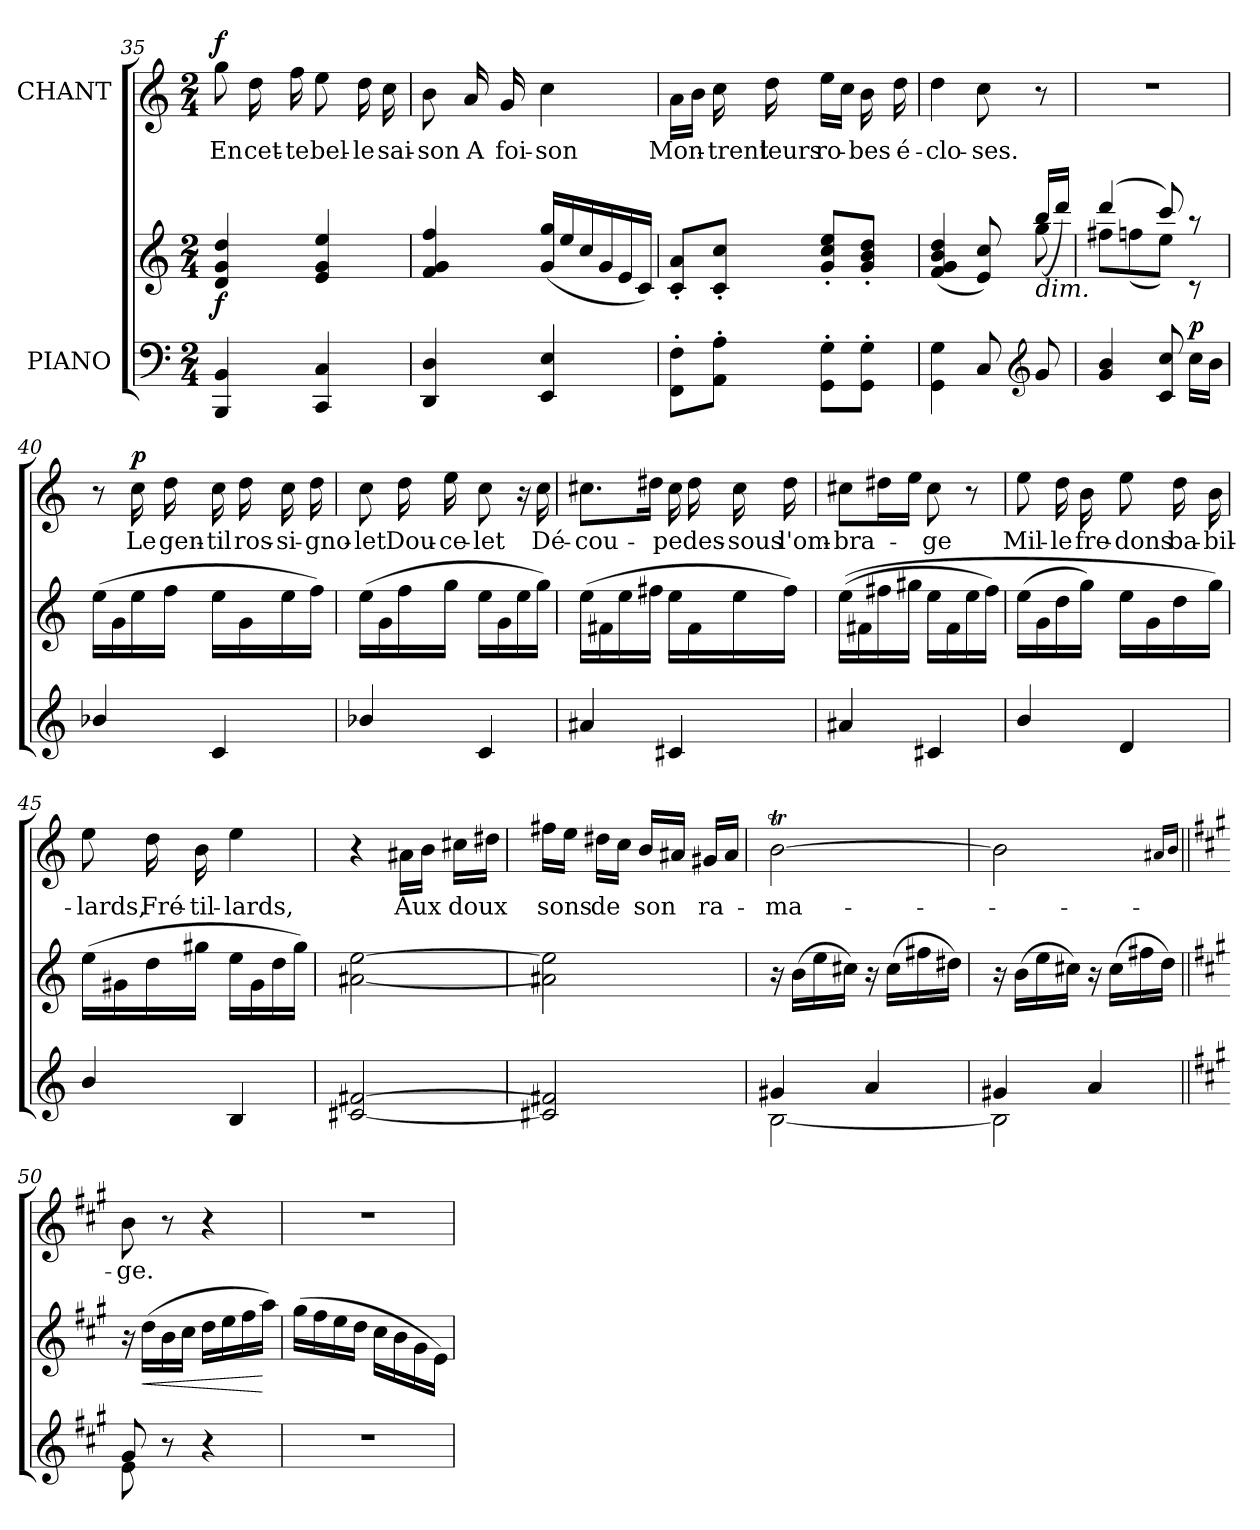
**kern	**kern	**dynam	**kern	**text	**dynam
*part2	*part2	*part2	*part1	*part1	*part1
*staff3	*staff2	*staff2/3	*staff1	*staff1	*staff1
*I"PIANO	*	*	*I"CHANT	*	*
*clefF4	*clefG2	*	*clefG2	*	*
*k[]	*k[]	*	*k[]	*	*
*C:	*C:	*	*C:	*	*
*M2/4	*M2/4	*	*M2/4	*	*
=35	=35	=35	=35	=35	=35
!	!	!LO:DY:b	!	!LO:LY:b	!LO:DY:a
4BBB/ 4BB/	4d/ 4g/ 4dd/	f	8gg\	En	f
!	!	!	!	!LO:LY:b	!
.	.	.	16dd\	cet-	.
!	!	!	!	!LO:LY:b	!
.	.	.	16ff\	-te	.
!	!	!	!	!LO:LY:b	!
4CC/ 4C/	4e/ 4g/ 4ee/	.	8ee\	bel-	.
!	!	!	!	!LO:LY:b	!
.	.	.	16dd\	-le	.
!	!	!	!	!LO:LY:b	!
.	.	.	16cc\	sai-	.
!!LO:LB:g=z
=36	=36	=36	=36	=36	=36
!	!	!	!	!LO:LY:b	!
4DD/ 4D/	4f/ 4g/ 4ff/	.	8b\	-son	.
!	!	!	!	!LO:LY:b	!
.	.	.	16a/	A	.
!	!	!	!	!LO:LY:b	!
.	.	.	16g/	foi-	.
*	*Xtuplet	*	*	*	*
!	!	!	!	!LO:LY:b	!
4EE/ 4E/	(<24g/ 24gg/LL	.	4cc\	-son	.
.	24ee/	.	.	.	.
.	24cc/	.	.	.	.
.	24g/	.	.	.	.
.	24e/	.	.	.	.
.	24c/JJ)	.	.	.	.
=37	=37	=37	=37	=37	=37
!	!	!	!	!LO:LY:b	!
8FF\'> 8F\'>L	8c/'< 8a/'<L	.	16a\LL	Mon-	.
.	.	.	16b\JJ	.	.
!	!	!	!	!LO:LY:b	!
8AA\'> 8A\'>J	8c/'< 8cc/'<J	.	16cc\	-trent	.
!	!	!	!	!LO:LY:b	!
.	.	.	16dd\	leurs	.
!	!	!	!	!LO:LY:b	!
8GG\'> 8G\'>L	8g/'> 8cc/'> 8ee/'>L	.	16ee\LL	ro-	.
.	.	.	16cc\JJ	.	.
!	!	!	!	!LO:LY:b	!
8GG\'> 8G\'>J	8g/'< 8b/'< 8dd/'<J	.	16b\	-bes	.
!	!	!	!	!LO:LY:b	!
.	.	.	16dd\	é-	.
=38	=38	=38	=38	=38	=38
*	*^	*	*	*	*
!	!	!	!	!	!LO:LY:b	!
4GG\ 4G\	(4f/ 4g/ 4b/ 4dd/	4ryy	.	4dd\	-clo-	.
!	!	!	!	!	!LO:LY:b	!
8C/	8e/ 8cc/)	8ryy	.	8cc\	-ses.	.
*clefG2	*	*	*	*	*	*
!	!LO:TX:b:i:t=dim.	!	!	!	!	!
8g/	8gg\	(>16bb/LL	.	8r	.	.
.	.	16ddd/JJ)	.	.	.	.
=39	=39	=39	=39	=39	=39	=39
!	!	!	!	!LO:N:vis=1	!	!
4g/ 4b/	(4ddd/	(<8ff#X\L	.	2r	.	.
.	.	(8ffn\	.	.	.	.
8c/ 8cc/	8ccc/)	8ee\J)	.	.	.	.
!	!	!	!LO:DY:a=2	!	!	!
16cc\LL	8raa	8rc	p	.	.	.
16b\JJ	.	.	.	.	.	.
*	*v	*v	*	*	*	*
!!LO:LB:g=z
=40	=40	=40	=40	=40	=40
4b-X/	(>16ee\LL	.	8r	.	.
.	16g\	.	.	.	.
!	!	!	!	!LO:LY:b	!LO:DY:a
.	16ee\	.	16cc\	Le	p
!	!	!	!	!LO:LY:b	!
.	16ff\JJ	.	16dd\	gen-	.
!	!	!	!	!LO:LY:b	!
4c/	16ee\LL	.	16cc\	-til	.
!	!	!	!	!LO:LY:b	!
.	16g\	.	16dd\	ros-	.
!	!	!	!	!LO:LY:b	!
.	16ee\	.	16cc\	-si-	.
!	!	!	!	!LO:LY:b	!
.	16ff\JJ)	.	16dd\	-gno-	.
=41	=41	=41	=41	=41	=41
!	!	!	!	!LO:LY:b	!
4b-X/	(>16ee\LL	.	8cc\	-let	.
.	16g\	.	.	.	.
!	!	!	!	!LO:LY:b	!
.	16ff\	.	16dd\	Dou-	.
!	!	!	!	!LO:LY:b	!
.	16gg\JJ	.	16ee\	-ce-	.
!	!	!	!	!LO:LY:b	!
4c/	16ee\LL	.	8cc\	-let	.
.	16g\	.	.	.	.
.	16ee\	.	16r	.	.
!	!	!	!	!LO:LY:b	!
.	16gg\JJ)	.	16cc\	Dé-	.
=42	=42	=42	=42	=42	=42
!	!	!	!	!LO:LY:b	!
4a#X/	(>16ee\LL	.	8.cc#X\L	-cou-	.
.	16f#X\	.	.	.	.
.	16ee\	.	.	.	.
.	16ff#X\JJ	.	16dd#X\Jk	.	.
!	!	!	!	!LO:LY:b	!
4c#X/	16ee\LL	.	16cc#\	-pe	.
!	!	!	!	!LO:LY:b	!
.	16f#\	.	16dd#\	des-	.
!	!	!	!	!LO:LY:b	!
.	16ee\	.	16cc#\	-sous	.
!	!	!	!	!LO:LY:b	!
.	16ff#\JJ)	.	16dd#\	l'om-	.
=43	=43	=43	=43	=43	=43
!	!	!	!	!LO:LY:b	!
4a#X/	(<(>16ee\LL	.	8cc#X\L	-bra-	.
.	16f#X\	.	.	.	.
.	16ff#X\	.	16dd#X\L	.	.
.	16gg#X\JJ	.	16ee\JJ	.	.
!	!	!	!	!LO:LY:b	!
4c#X/	16ee\LL	.	8cc#\	-ge	.
.	16f#\	.	.	.	.
.	16ee\	.	8r	.	.
.	16ff#\JJ)	.	.	.	.
!!LO:PB:g=z
=44	=44	=44	=44	=44	=44
!	!	!	!	!LO:LY:b	!
4b/	(>16ee\LL	.	8ee\	Mil-	.
.	16g\	.	.	.	.
!	!	!	!	!LO:LY:b	!
.	16dd\	.	16dd\	-le	.
!	!	!	!	!LO:LY:b	!
.	16gg\JJ)	.	16b\	fre-	.
!	!	!	!	!LO:LY:b	!
4d/	16ee\LL	.	8ee\	-dons	.
.	16g\	.	.	.	.
!	!	!	!	!LO:LY:b	!
.	16dd\	.	16dd\	ba-	.
!	!	!	!	!LO:LY:b	!
.	16gg\JJ)	.	16b\	-bil-	.
=45	=45	=45	=45	=45	=45
!	!	!	!	!LO:LY:b	!
4b/	(>16ee\LL	.	8ee\	-lards,	.
.	16g#X\	.	.	.	.
!	!	!	!	!LO:LY:b	!
.	16dd\	.	16dd\	Fré-	.
!	!	!	!	!LO:LY:b	!
.	16gg#X\JJ	.	16b\	-til-	.
!	!	!	!	!LO:LY:b	!
4B/	16ee\LL	.	4ee\	-lards,	.
.	16g#\	.	.	.	.
.	16dd\	.	.	.	.
.	16gg#\JJ)	.	.	.	.
=46	=46	=46	=46	=46	=46
[2c#X/ [2f#X/	[<2a#X\ [>2ee\	.	4r	.	.
!	!	!	!	!LO:LY:b	!
.	.	.	16a#X\LL	Aux	.
.	.	.	16b\JJ	.	.
!	!	!	!	!LO:LY:b	!
.	.	.	16cc#X\LL	doux	.
.	.	.	16dd#X\JJ	.	.
!!LO:LB:g=z
=47	=47	=47	=47	=47	=47
!	!	!	!	!LO:LY:b	!
2c#X/] 2f#X/]	2a#X\] 2ee\]	.	16ff#X\LL	sons	.
.	.	.	16ee\JJ	.	.
!	!	!	!	!LO:LY:b	!
.	.	.	16dd#X\LL	de	.
.	.	.	16cc\JJ	.	.
!	!	!	!	!LO:LY:b	!
.	.	.	16b/LL	son	.
.	.	.	16a#X/JJ	.	.
!	!	!	!	!LO:LY:b	!
.	.	.	16g#X/LL	ra-	.
.	.	.	16a#/JJ	.	.
=48	=48	=48	=48	=48	=48
*^	*	*	*	*	*
!	!	!	!	!	!LO:LY:b	!
4g#X/	[<2B\	16r	.	[2bt\	-ma-	.
.	.	(>16b\LL	.	.	.	.
.	.	16ee\	.	.	.	.
.	.	16cc#X\JJ)	.	.	.	.
4a/	.	16r	.	.	.	.
.	.	(>16cc#\LL	.	.	.	.
.	.	16ff#X\	.	.	.	.
.	.	16dd#X\JJ)	.	.	.	.
=49	=49	=49	=49	=49	=49	=49
4g#X/	2B\]	16r	.	2b\]	.	.
.	.	(>16b\LL	.	.	.	.
.	.	16ee\	.	.	.	.
.	.	16cc#X\JJ)	.	.	.	.
4a/	.	16r	.	.	.	.
.	.	(>16cc#\LL	.	.	.	.
.	.	16ff#X\	.	.	.	.
.	.	16dd\JJ)	.	.	.	.
.	.	.	.	16qa#X/LL	.	.
.	.	.	.	16qbTTT/JJ	.	.
!!LO:LB:g=z
=50||	=50||	=50||	=50||	=50||	=50||	=50||
*k[f#c#g#]	*	*k[f#c#g#]	*	*k[f#c#g#]	*	*
*A:	*	*A:	*	*A:	*	*
!	!	!	!	!	!LO:LY:b	!
8g#/	8e\	16r	.	8b\	-ge.	.
!	!	!	!LO:HP:b	!	!	!
.	.	(>16dd\LL	<	.	.	.
8r	8ryy	16b\	.	8r	.	.
.	.	16cc#\JJ	.	.	.	.
4r	4ryy	16dd\LL	.	4r	.	.
.	.	16ee\	.	.	.	.
.	.	16ff#\	.	.	.	.
.	.	16aa\JJ)	[	.	.	.
*v	*v	*	*	*	*	*
=51	=51	=51	=51	=51	=51
!LO:N:vis=1	!	!	!LO:N:vis=1	!	!
2r	(>16gg#\LL	.	2r	.	.
.	16ff#\	.	.	.	.
.	16ee\	.	.	.	.
.	16dd\JJ	.	.	.	.
.	16cc#\LL	.	.	.	.
.	16b\	.	.	.	.
.	16g#\	.	.	.	.
.	16e\JJ)	.	.	.	.
=	=	=	=	=	=
*-	*-	*-	*-	*-	*-
